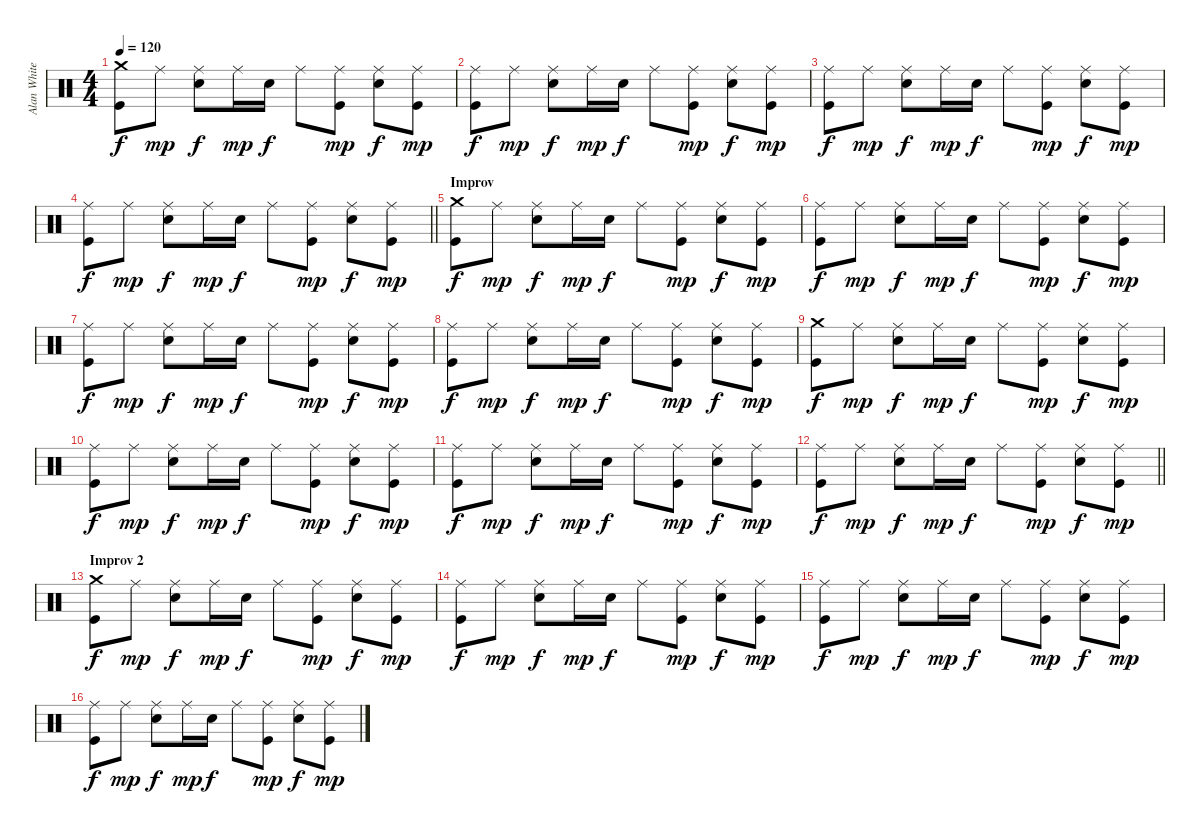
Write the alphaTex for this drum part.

\track ("Alan White" "Alan White") {instrument percussion}
\staff {score}
\articulation defaults
\ts (4 4)
\tempo 120
\clef neutral
\ks c
("Crash medium (hit)" "Kick (hit)").8{dy f} "Ride (middle)".8{dy mp} ("Ride (middle)" "Electric Snare (hit)").8{dy f} "Ride (middle)".16{dy mp} "Electric Snare (hit)".16{dy f} "Ride (middle)".8 ("Ride (middle)" "Kick (hit)").8{dy mp} ("Ride (middle)" "Electric Snare (hit)").8{dy f} ("Ride (middle)" "Kick (hit)").8{dy mp} |
("Ride (middle)" "Kick (hit)").8{dy f} "Ride (middle)".8{dy mp} ("Ride (middle)" "Electric Snare (hit)").8{dy f} "Ride (middle)".16{dy mp} "Electric Snare (hit)".16{dy f} "Ride (middle)".8 ("Ride (middle)" "Kick (hit)").8{dy mp} ("Ride (middle)" "Electric Snare (hit)").8{dy f} ("Ride (middle)" "Kick (hit)").8{dy mp} |
("Ride (middle)" "Kick (hit)").8{dy f} "Ride (middle)".8{dy mp} ("Ride (middle)" "Electric Snare (hit)").8{dy f} "Ride (middle)".16{dy mp} "Electric Snare (hit)".16{dy f} "Ride (middle)".8 ("Ride (middle)" "Kick (hit)").8{dy mp} ("Ride (middle)" "Electric Snare (hit)").8{dy f} ("Ride (middle)" "Kick (hit)").8{dy mp} |
\barLineRight lightlight
("Ride (middle)" "Kick (hit)").8{dy f} "Ride (middle)".8{dy mp} ("Ride (middle)" "Electric Snare (hit)").8{dy f} "Ride (middle)".16{dy mp} "Electric Snare (hit)".16{dy f} "Ride (middle)".8 ("Ride (middle)" "Kick (hit)").8{dy mp} ("Ride (middle)" "Electric Snare (hit)").8{dy f} ("Ride (middle)" "Kick (hit)").8{dy mp} |
\section ("" "Improv")
("Crash medium (hit)" "Kick (hit)").8{dy f} "Ride (middle)".8{dy mp} ("Ride (middle)" "Electric Snare (hit)").8{dy f} "Ride (middle)".16{dy mp} "Electric Snare (hit)".16{dy f} "Ride (middle)".8 ("Ride (middle)" "Kick (hit)").8{dy mp} ("Ride (middle)" "Electric Snare (hit)").8{dy f} ("Ride (middle)" "Kick (hit)").8{dy mp} |
("Ride (middle)" "Kick (hit)").8{dy f} "Ride (middle)".8{dy mp} ("Ride (middle)" "Electric Snare (hit)").8{dy f} "Ride (middle)".16{dy mp} "Electric Snare (hit)".16{dy f} "Ride (middle)".8 ("Ride (middle)" "Kick (hit)").8{dy mp} ("Ride (middle)" "Electric Snare (hit)").8{dy f} ("Ride (middle)" "Kick (hit)").8{dy mp} |
("Ride (middle)" "Kick (hit)").8{dy f} "Ride (middle)".8{dy mp} ("Ride (middle)" "Electric Snare (hit)").8{dy f} "Ride (middle)".16{dy mp} "Electric Snare (hit)".16{dy f} "Ride (middle)".8 ("Ride (middle)" "Kick (hit)").8{dy mp} ("Ride (middle)" "Electric Snare (hit)").8{dy f} ("Ride (middle)" "Kick (hit)").8{dy mp} |
("Ride (middle)" "Kick (hit)").8{dy f} "Ride (middle)".8{dy mp} ("Ride (middle)" "Electric Snare (hit)").8{dy f} "Ride (middle)".16{dy mp} "Electric Snare (hit)".16{dy f} "Ride (middle)".8 ("Ride (middle)" "Kick (hit)").8{dy mp} ("Ride (middle)" "Electric Snare (hit)").8{dy f} ("Ride (middle)" "Kick (hit)").8{dy mp} |
("Crash medium (hit)" "Kick (hit)").8{dy f} "Ride (middle)".8{dy mp} ("Ride (middle)" "Electric Snare (hit)").8{dy f} "Ride (middle)".16{dy mp} "Electric Snare (hit)".16{dy f} "Ride (middle)".8 ("Ride (middle)" "Kick (hit)").8{dy mp} ("Ride (middle)" "Electric Snare (hit)").8{dy f} ("Ride (middle)" "Kick (hit)").8{dy mp} |
("Ride (middle)" "Kick (hit)").8{dy f} "Ride (middle)".8{dy mp} ("Ride (middle)" "Electric Snare (hit)").8{dy f} "Ride (middle)".16{dy mp} "Electric Snare (hit)".16{dy f} "Ride (middle)".8 ("Ride (middle)" "Kick (hit)").8{dy mp} ("Ride (middle)" "Electric Snare (hit)").8{dy f} ("Ride (middle)" "Kick (hit)").8{dy mp} |
("Ride (middle)" "Kick (hit)").8{dy f} "Ride (middle)".8{dy mp} ("Ride (middle)" "Electric Snare (hit)").8{dy f} "Ride (middle)".16{dy mp} "Electric Snare (hit)".16{dy f} "Ride (middle)".8 ("Ride (middle)" "Kick (hit)").8{dy mp} ("Ride (middle)" "Electric Snare (hit)").8{dy f} ("Ride (middle)" "Kick (hit)").8{dy mp} |
\barLineRight lightlight
("Ride (middle)" "Kick (hit)").8{dy f} "Ride (middle)".8{dy mp} ("Ride (middle)" "Electric Snare (hit)").8{dy f} "Ride (middle)".16{dy mp} "Electric Snare (hit)".16{dy f} "Ride (middle)".8 ("Ride (middle)" "Kick (hit)").8{dy mp} ("Ride (middle)" "Electric Snare (hit)").8{dy f} ("Ride (middle)" "Kick (hit)").8{dy mp} |
\section ("" "Improv 2")
("Crash medium (hit)" "Kick (hit)").8{dy f} "Ride (middle)".8{dy mp} ("Ride (middle)" "Electric Snare (hit)").8{dy f} "Ride (middle)".16{dy mp} "Electric Snare (hit)".16{dy f} "Ride (middle)".8 ("Ride (middle)" "Kick (hit)").8{dy mp} ("Ride (middle)" "Electric Snare (hit)").8{dy f} ("Ride (middle)" "Kick (hit)").8{dy mp} |
("Ride (middle)" "Kick (hit)").8{dy f} "Ride (middle)".8{dy mp} ("Ride (middle)" "Electric Snare (hit)").8{dy f} "Ride (middle)".16{dy mp} "Electric Snare (hit)".16{dy f} "Ride (middle)".8 ("Ride (middle)" "Kick (hit)").8{dy mp} ("Ride (middle)" "Electric Snare (hit)").8{dy f} ("Ride (middle)" "Kick (hit)").8{dy mp} |
("Ride (middle)" "Kick (hit)").8{dy f} "Ride (middle)".8{dy mp} ("Ride (middle)" "Electric Snare (hit)").8{dy f} "Ride (middle)".16{dy mp} "Electric Snare (hit)".16{dy f} "Ride (middle)".8 ("Ride (middle)" "Kick (hit)").8{dy mp} ("Ride (middle)" "Electric Snare (hit)").8{dy f} ("Ride (middle)" "Kick (hit)").8{dy mp} |
("Ride (middle)" "Kick (hit)").8{dy f} "Ride (middle)".8{dy mp} ("Ride (middle)" "Electric Snare (hit)").8{dy f} "Ride (middle)".16{dy mp} "Electric Snare (hit)".16{dy f} "Ride (middle)".8 ("Ride (middle)" "Kick (hit)").8{dy mp} ("Ride (middle)" "Electric Snare (hit)").8{dy f} ("Ride (middle)" "Kick (hit)").8{dy mp}
